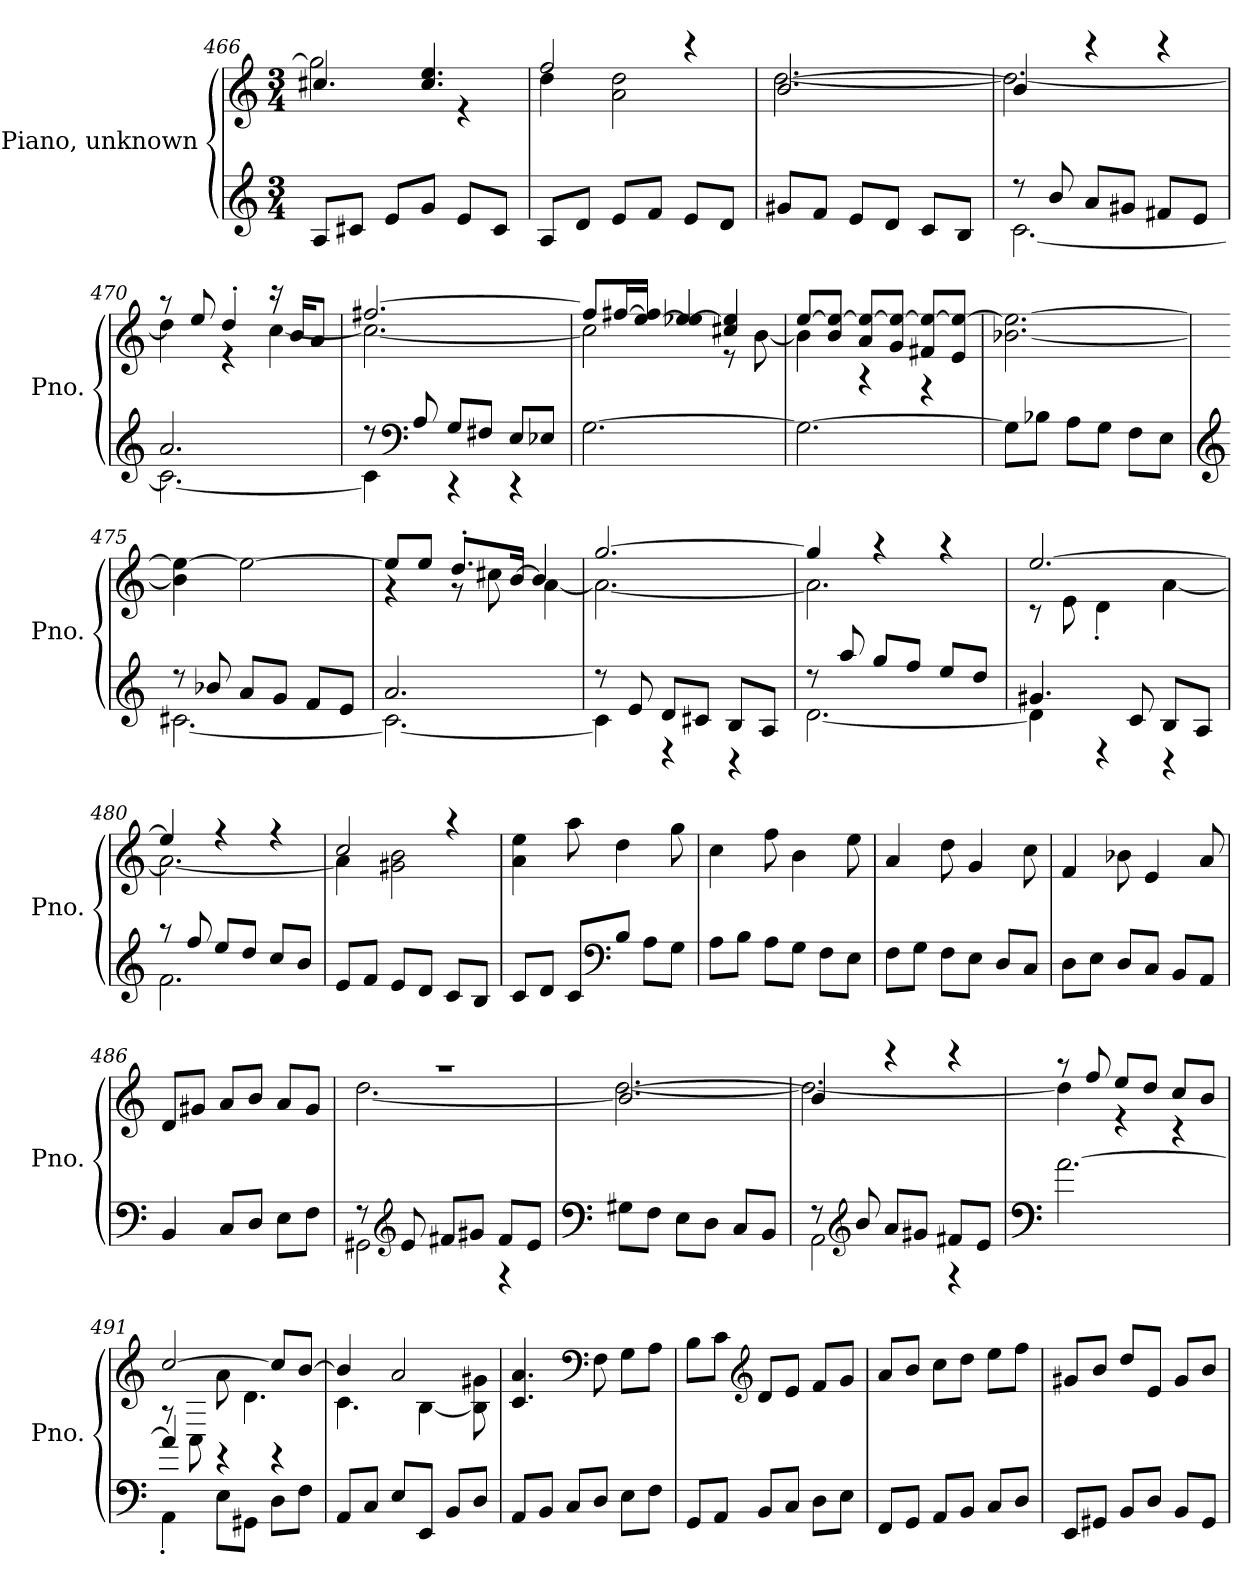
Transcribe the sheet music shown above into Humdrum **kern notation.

**kern	**kern
*part1	*part1
*staff2	*staff1
*I"Piano, unknown	*
*I'Pno.	*
*clefG2	*clefG2
*k[]	*k[]
*M3/4	*M3/4
=466	=466
*	*^
8A/L	4.cc#X/	2gg\]
8c#X/J	.	.
8e/L	.	.
8g/J	4.cc#/ 4.ee/	.
8e/L	.	4r
8c#/J	.	.
=467	=467	=467
8A/L	2ff/	4dd\
8d/J	.	.
8e/L	.	2a\ 2dd\
8f/J	.	.
8e/L	4r	.
8d/J	.	.
=468	=468	=468
8g#X/L	[2.b/	[2.dd\
8f/J	.	.
8e/L	.	.
8d/J	.	.
8c/L	.	.
8B/J	.	.
=469	=469	=469
*^	*	*
8r	[2.c\	4b/]	2.dd\_
8b/	.	.	.
8a/L	.	4r	.
8g#X/J	.	.	.
8f#X/L	.	4r	.
8e/J	.	.	.
!!LO:PB:g=z	!!
=470	=470	=470	=470
2.a/	2.c\_	8r	4dd\]
.	.	8ee/	.
.	.	4dd'/	4r
.	.	16r	[4cc\
.	.	16b/KL	.
.	.	8a/J	.
=471	=471	=471	=471
8r	4c\]	[2.ff#X/	2.cc\_
*clefF4	*	*	*
8A/	.	.	.
8G/L	4r	.	.
8F#X/J	.	.	.
8E/L	4r	.	.
8E-X/J	.	.	.
*v	*v	*	*
=472	=472	=472
[2.G\	8ff#/L]	2cc\]
.	[16ff#X/L	.
.	[16ee/ 16ff#/]JJ	.
.	[4ee-X/ 4ee/]	.
.	4cc#X/ 4ee-/]	8r
.	.	[8b\
=473	=473	=473
2.G\_	[8ee/L	4b\]
.	8b/ 8ee/_J	.
.	8a/ 8ee/_L	4r
.	8g/ 8ee/_J	.
.	8f#X/ 8ee/_L	4r
.	8e/ 8ee/_J	.
*	*v	*v
!!LO:LB:g=z
=474	=474
8G\L]	[2.b-X\ 2.ee\_
8B-X\J	.
8A\L	.
8G\J	.
8F\L	.
8E\J	.
=475	=475
*clefG2	*
*^	*
8r	[2.c#X\	4b-\] 4ee\_
8b-X/	.	.
8a/L	.	2ee\_
8g/J	.	.
8f/L	.	.
8e/J	.	.
=476	=476	=476
*	*	*^
2.a/	2.c#\_	8ee/L]	4r
.	.	8ee/J	.
.	.	8.dd'/L	8r
.	.	.	8cc#X\
.	.	[16b/Jk	.
.	.	4b/]	[4a\
=477	=477	=477	=477
8r	4c#\]	[2.gg/	2.a\_
8e/	.	.	.
8d/L	4r	.	.
8c#X/J	.	.	.
8B/L	4r	.	.
8A/J	.	.	.
=478	=478	=478	=478
8r	[2.d\	4gg/]	2.a\]
8aa/	.	.	.
8gg/L	.	4r	.
8ff/J	.	.	.
8ee/L	.	4r	.
8dd/J	.	.	.
!!LO:LB:g=z	!!
=479	=479	=479	=479
4.g#X/	4d\]	[2.ee/	8r
.	.	.	8e\
.	4r	.	4d'\
8c/	.	.	.
8B/L	4r	.	[4a\
8A/J	.	.	.
=480	=480	=480	=480
8r	2.f\	4ee/]	2.a\_
8ff/	.	.	.
8ee/L	.	4r	.
8dd/J	.	.	.
8cc/L	.	4r	.
8b/J	.	.	.
*v	*v	*	*
=481	=481	=481
8e/L	2cc/	4a\]
8f/J	.	.
8e/L	.	2g#X\ 2b\
8d/J	.	.
8c/L	4r	.
8B/J	.	.
*	*v	*v
=482	=482
8c/L	4a\ 4ee\
8d/J	.
8c/L	8aa\
*clefF4	*
8B/J	4dd\
8A\L	.
8G\J	8gg\
=483	=483
8A\L	4cc\
8B\J	.
8A\L	8ff\
8G\J	4b\
8F\L	.
8E\J	8ee\
=484	=484
8F\L	4a/
8G\J	.
8F\L	8dd\
8E\J	4g/
8D/L	.
8C/J	8cc\
!!LO:LB:g=z
=485	=485
8D\L	4f/
8E\J	.
8D/L	8b-X\
8C/J	4e/
8BB/L	.
8AA/J	8a/
=486	=486
4BB/	8d/L
.	8g#X/J
8C/L	8a/L
8D/J	8b/J
8E\L	8a/L
8F\J	8g#/J
=487	=487
*^	*^
8r	2GG#X\	2.r	[2.dd\
*clefG2	*	*	*
8e/	.	.	.
8f#X/L	.	.	.
8g#X/J	.	.	.
8f#/L	4r	.	.
8e/J	.	.	.
*v	*v	*	*
=488	=488	=488
*clefF4	*	*
8G#X\L	[2.b/	2.dd\_
8F\J	.	.
8E\L	.	.
8D\J	.	.
8C/L	.	.
8BB/J	.	.
=489	=489	=489
*^	*	*
8r	2AA\	4b/]	2.dd\_
*clefG2	*	*	*
8b/	.	.	.
8a/L	.	4r	.
8g#X/J	.	.	.
8f#X/L	4r	4r	.
8e/J	.	.	.
*v	*v	*	*
!!LO:LB:g=z	!!
=490	=490	=490
*clefF4	*	*
[2.a\	8r	4dd\]
.	8ff/	.
.	8ee/L	4r
.	8dd/J	.
.	8cc/L	4r
.	8b/J	.
=491	=491	=491
*^	*	*
4a/]	4AA'\	[2cc/	8r
.	.	.	8C\
4r	8E\L	.	8a\
.	8GG#X\J	.	4.d\
4r	8D\L	8cc/L]	.
.	8F\J	[8b/J	.
*v	*v	*	*
=492	=492	=492
8AA/L	4b/]	4.c\
8C/J	.	.
8E/L	2a/	.
8EE/J	.	[4B\
8BB/L	.	.
8D/J	.	8B\] 8g#X\
*	*v	*v
=493	=493
8AA/L	4.c/ 4.a/
8BB/J	.
8C/L	.
*	*clefF4
8D/J	8F\
8E\L	8G\L
8F\J	8A\J
=494	=494
8GG/L	8B\L
8AA/J	8c\J
*	*clefG2
8BB/L	8d/L
8C/J	8e/J
8D\L	8f/L
8E\J	8g/J
=495	=495
8FF/L	8a/L
8GG/J	8b/J
8AA/L	8cc\L
8BB/J	8dd\J
8C/L	8ee\L
8D/J	8ff\J
!!LO:LB:g=z
=496	=496
8EE/L	8g#X/L
8GG#X/J	8b/J
8BB/L	8dd/L
8D/J	8e/J
8BB/L	8g#/L
8GG#/J	8b/J
=	=
*-	*-
